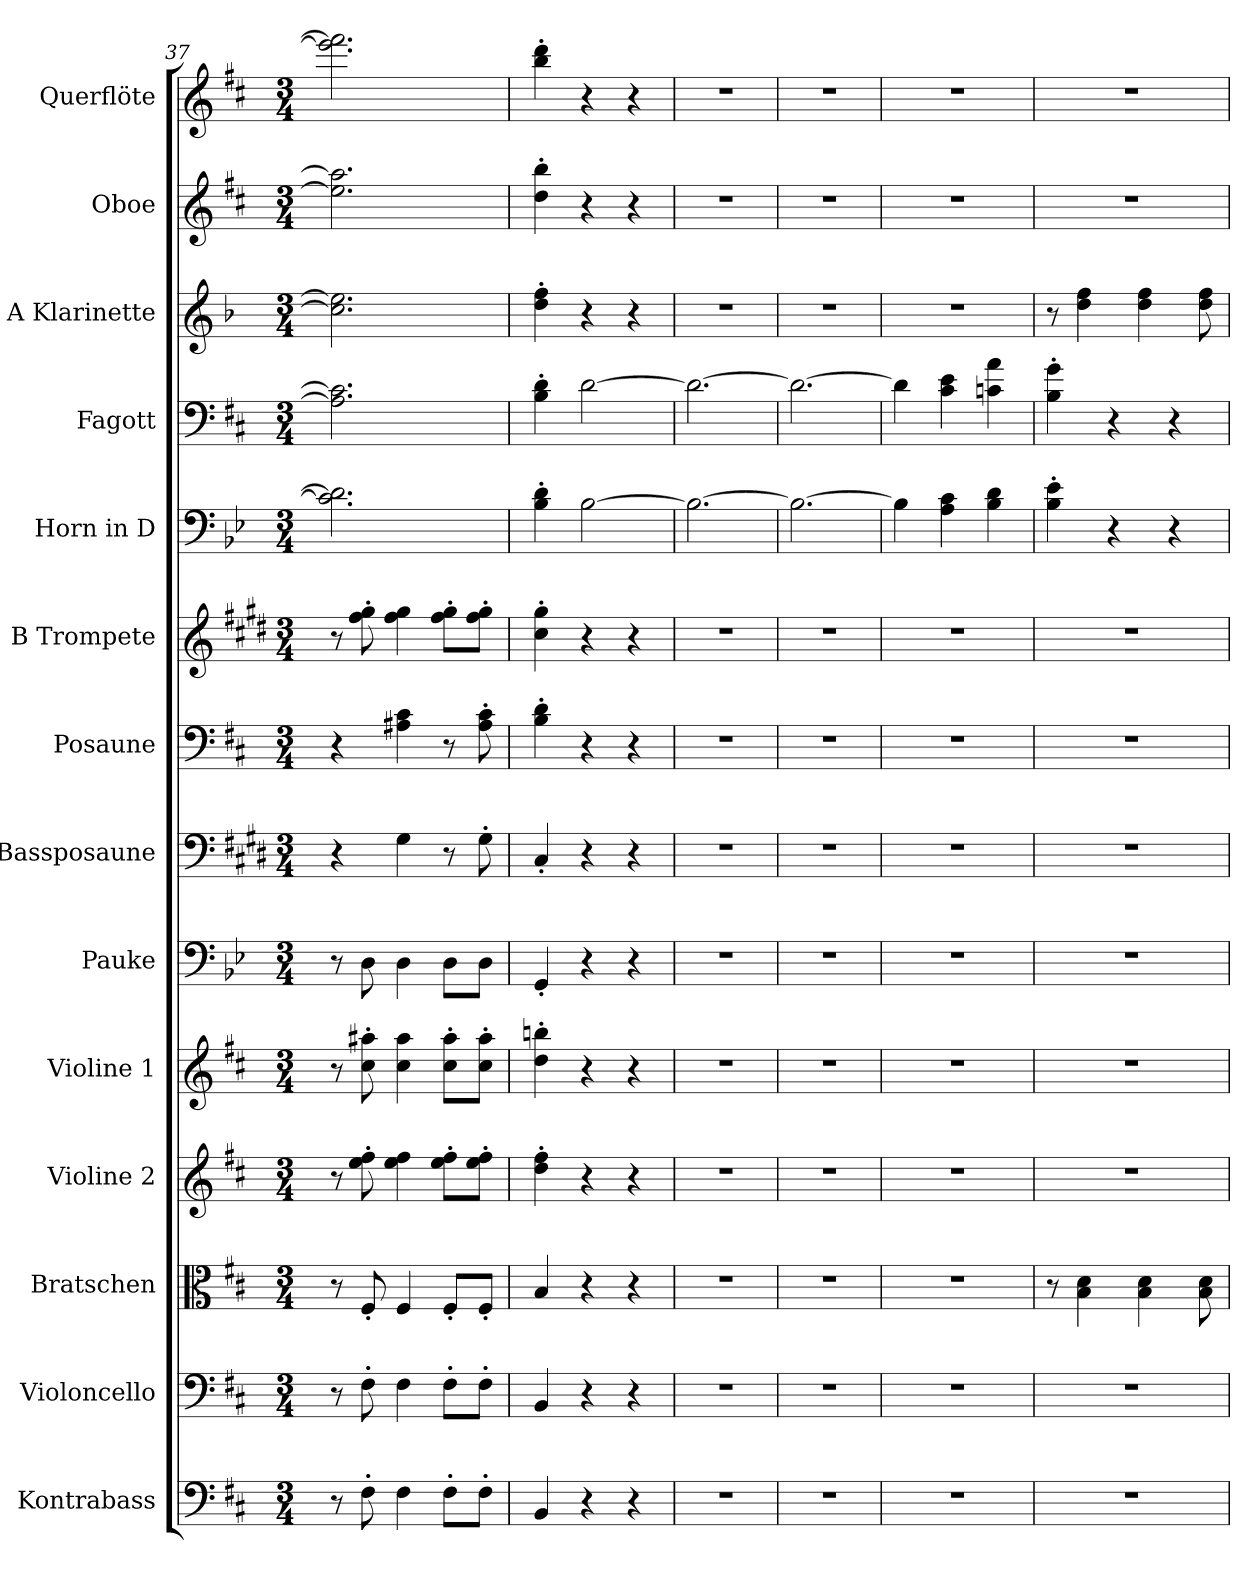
**kern	**kern	**kern	**kern	**kern	**kern	**kern	**kern	**kern	**kern	**kern	**kern	**kern	**kern
*part14	*part13	*part12	*part11	*part10	*part9	*part8	*part7	*part6	*part5	*part4	*part3	*part2	*part1
*staff14	*staff13	*staff12	*staff11	*staff10	*staff9	*staff8	*staff7	*staff6	*staff5	*staff4	*staff3	*staff2	*staff1
*I"Kontrabass	*I"Violoncello	*I"Bratschen	*I"Violine 2	*I"Violine 1	*I"Pauke	*I"Bassposaune	*I"Posaune	*I"B Trompete	*I"Horn in D	*I"Fagott	*I"A Klarinette	*I"Oboe	*I"Querflöte
*I'Bass	*I'Cello.	*I'Bra	*	*I'Viol I.	*I'Pauke.	*I'BassP	*I'Posau	*I'B Trom	*	*I'Fag	*I'A Kla	*I'Oboe .	*I'QFl
*clefF4	*clefF4	*clefC3	*clefG2	*clefG2	*clefF4	*clefF4	*clefF4	*clefG2	*clefF4	*clefF4	*clefG2	*clefG2	*clefG2
*ITrd7c12	*	*	*	*	*ITrd-2c-4	*ITrd1c2	*	*ITrd1c2	*ITrd-2c-4	*	*ITrd2c3	*	*
*k[f#c#]	*k[f#c#]	*k[f#c#]	*k[f#c#]	*k[f#c#]	*k[f#c#]	*k[f#c#]	*k[f#c#]	*k[f#c#]	*k[f#c#]	*k[f#c#]	*k[f#c#]	*k[f#c#]	*k[f#c#]
*M3/4	*M3/4	*M3/4	*M3/4	*M3/4	*M3/4	*M3/4	*M3/4	*M3/4	*M3/4	*M3/4	*M3/4	*M3/4	*M3/4
=37	=37	=37	=37	=37	=37	=37	=37	=37	=37	=37	=37	=37	=37
8r	8r	8r	8r	8r	8r	4r	4r	8r	2.e\] 2.f#\]	2.A#\] 2.c#\]	2.a#\] 2.cc#\]	2.ee\] 2.aa#\]	2.eee\] 2.fff#\]
8FF#'\	8F#'\	8F#'/	8ee\' 8ff#\'	8cc#\' 8aa#X\'	8F#\	.	.	8ee\' 8ff#\'	.	.	.	.	.
4FF#\	4F#\	4F#/	4ee\ 4ff#\	4cc#\ 4aa#\	4F#\	4F#\	4A#X\ 4c#\	4ee\ 4ff#\	.	.	.	.	.
8FF#'\L	8F#'\L	8F#'/L	8ee\' 8ff#\'L	8cc#\' 8aa#\'L	8F#\L	8r	8r	8ee\' 8ff#\'L	.	.	.	.	.
8FF#'\J	8F#'\J	8F#'/J	8ee\' 8ff#\'J	8cc#\' 8aa#\'J	8F#\J	8F#'\	8A#\' 8c#\'	8ee\' 8ff#\'J	.	.	.	.	.
=38	=38	=38	=38	=38	=38	=38	=38	=38	=38	=38	=38	=38	=38
4BBB/	4BB/	4B/	4dd\' 4ff#\'	4dd\' 4bbn\'	4BB'/	4BB'/	4B\' 4d\'	4b\' 4ff#\'	4d\' 4f#\'	4B\' 4d\'	4b\' 4dd\'	4dd\' 4bb\'	4bb\' 4ddd\'
4r	4r	4r	4r	4r	4r	4r	4r	4r	[2d\	[2d\	4r	4r	4r
4r	4r	4r	4r	4r	4r	4r	4r	4r	.	.	4r	4r	4r
=39	=39	=39	=39	=39	=39	=39	=39	=39	=39	=39	=39	=39	=39
2.r	2.r	2.r	2.r	2.r	2.r	2.r	2.r	2.r	2.d\_	2.d\_	2.r	2.r	2.r
!!LO:PB:g=z
=40	=40	=40	=40	=40	=40	=40	=40	=40	=40	=40	=40	=40	=40
2.r	2.r	2.r	2.r	2.r	2.r	2.r	2.r	2.r	2.d\_	2.d\_	2.r	2.r	2.r
=41	=41	=41	=41	=41	=41	=41	=41	=41	=41	=41	=41	=41	=41
2.r	2.r	2.r	2.r	2.r	2.r	2.r	2.r	2.r	4d\]	4d\]	2.r	2.r	2.r
.	.	.	.	.	.	.	.	.	4c#\ 4e\	4c#\ 4e\	.	.	.
.	.	.	.	.	.	.	.	.	4d\ 4f#\	4cn\ 4a\	.	.	.
=42	=42	=42	=42	=42	=42	=42	=42	=42	=42	=42	=42	=42	=42
2.r	2.r	8r	2.r	2.r	2.r	2.r	2.r	2.r	4d\' 4g\'	4B\' 4g\'	8r	2.r	2.r
.	.	4B\ 4d\	.	.	.	.	.	.	.	.	4b\ 4dd\	.	.
.	.	.	.	.	.	.	.	.	4r	4r	.	.	.
.	.	4B\ 4d\	.	.	.	.	.	.	.	.	4b\ 4dd\	.	.
.	.	.	.	.	.	.	.	.	4r	4r	.	.	.
.	.	8B\ 8d\	.	.	.	.	.	.	.	.	8b\ 8dd\	.	.
=	=	=	=	=	=	=	=	=	=	=	=	=	=
*-	*-	*-	*-	*-	*-	*-	*-	*-	*-	*-	*-	*-	*-
